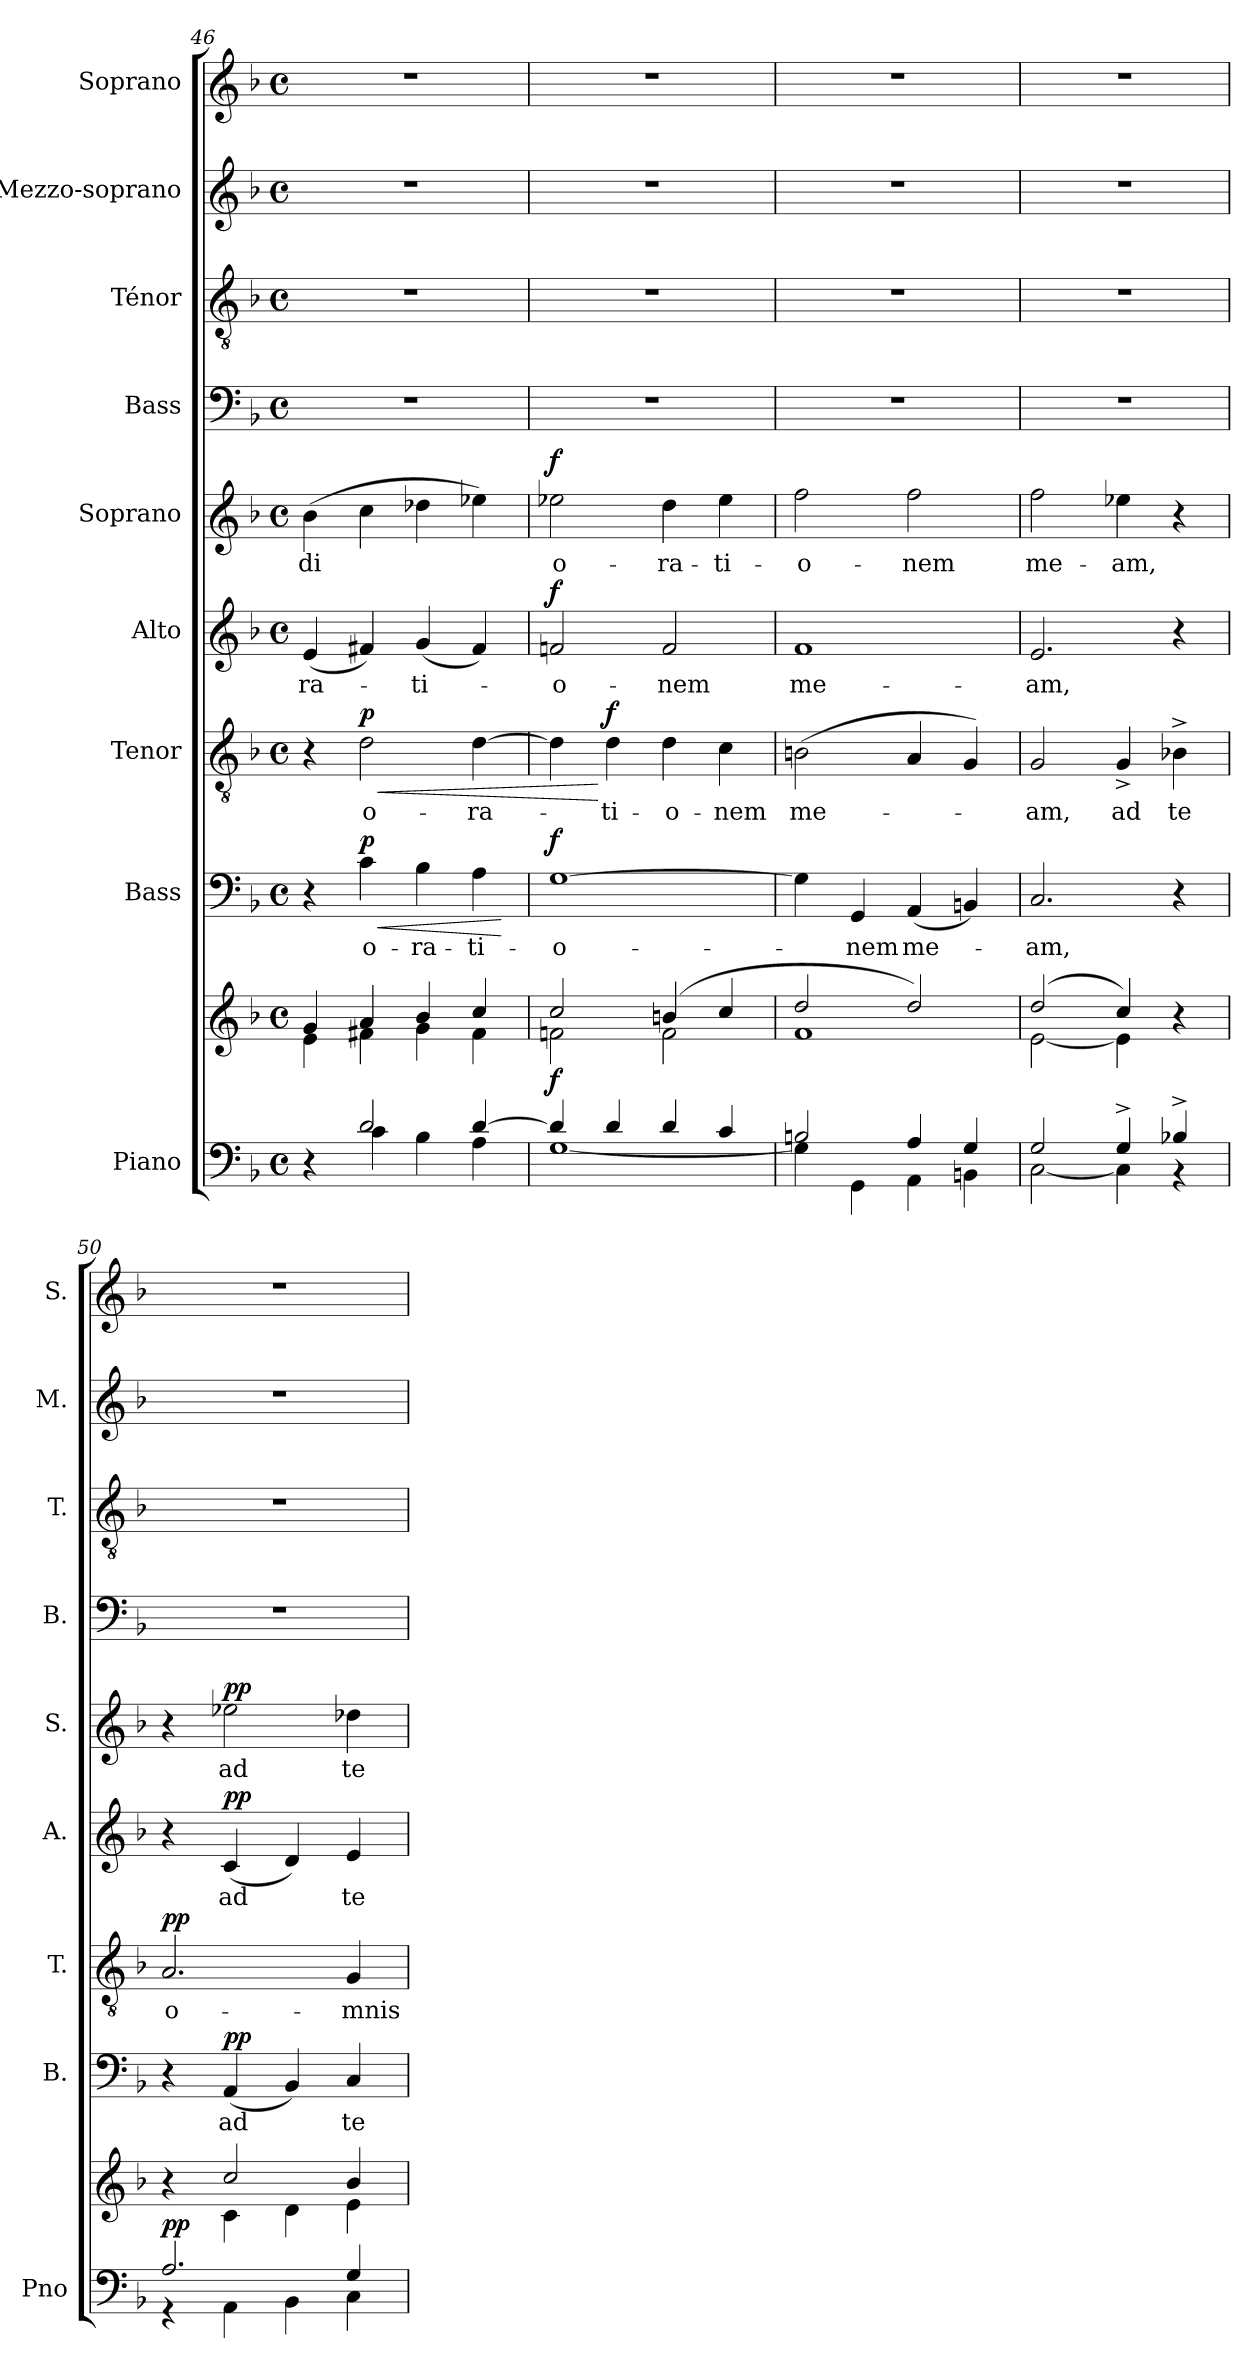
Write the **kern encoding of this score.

**kern	**kern	**dynam	**kern	**text	**dynam	**kern	**text	**dynam	**kern	**text	**dynam	**kern	**text	**dynam	**kern	**kern	**kern	**kern
*part9	*part9	*part9	*part8	*part8	*part8	*part7	*part7	*part7	*part6	*part6	*part6	*part5	*part5	*part5	*part4	*part3	*part2	*part1
*staff10	*staff9	*staff9/10	*staff8	*staff8	*staff8	*staff7	*staff7	*staff7	*staff6	*staff6	*staff6	*staff5	*staff5	*staff5	*staff4	*staff3	*staff2	*staff1
*I"Piano	*	*	*I"Bass	*	*	*I"Tenor	*	*	*I"Alto	*	*	*I"Soprano	*	*	*I"Bass	*I"Ténor	*I"Mezzo-soprano	*I"Soprano
*I'Pno	*	*	*I'B.	*	*	*I'T.	*	*	*I'A.	*	*	*I'S.	*	*	*I'B.	*I'T.	*I'M.	*I'S.
*clefF4	*clefG2	*	*clefF4	*	*	*clefGv2	*	*	*clefG2	*	*	*clefG2	*	*	*clefF4	*clefGv2	*clefG2	*clefG2
*	*	*	*	*	*	*	*	*	*	*	*	*ITrd2c3	*	*	*	*	*	*
*k[b-]	*k[b-]	*	*k[b-]	*	*	*k[b-]	*	*	*k[b-]	*	*	*k[f#c#]	*	*	*k[b-]	*k[b-]	*k[b-]	*k[b-]
*M4/4	*M4/4	*	*M4/4	*	*	*M4/4	*	*	*M4/4	*	*	*M4/4	*	*	*M4/4	*M4/4	*M4/4	*M4/4
*met(c)	*met(c)	*	*met(c)	*	*	*met(c)	*	*	*met(c)	*	*	*met(c)	*	*	*met(c)	*met(c)	*met(c)	*met(c)
=46	=46	=46	=46	=46	=46	=46	=46	=46	=46	=46	=46	=46	=46	=46	=46	=46	=46	=46
*^	*^	*	*	*	*	*	*	*	*	*	*	*	*	*	*	*	*	*
!	!	!	!	!	!	!	!	!	!	!	!	!LO:LY:b	!	!	!LO:LY:b	!	!	!	!	!
4r	4ryy	4g/	4e\	.	4r	.	.	4r	.	.	(4e/	-ra-	.	(4gi\	-di	.	1r	1r	1r	1r
!	!	!	!	!	!	!LO:LY:b	!LO:HP:b	!	!LO:LY:b	!LO:HP:b	!	!	!	!	!	!	!	!	!	!
!	!	!	!	!	!	!	!LO:DY:n=1:a	!	!	!LO:DY:n=1:a	!	!	!	!	!	!	!	!	!	!
2d/	4c\	4a/	4f#X\	.	4c\	o-	< p	2d\	o-	< p	4f#X/)	.	.	4ai\	.	.	.	.	.	.
!	!	!	!	!	!	!LO:LY:b	!	!	!	!	!	!LO:LY:b	!	!	!	!	!	!	!	!
.	4B-\	4b-/	4g\	.	4B-\	-ra-	.	.	.	.	(4g/	-ti-	.	4b-Xi\	.	.	.	.	.	.
!	!	!	!	!	!	!LO:LY:b	!	!	!LO:LY:b	!	!	!	!	!	!	!	!	!	!	!
[4d/	4A\	4cc/	4f#\	.	4A\	-ti-	.	[4d\	-ra-	.	4f#/)	.	.	4ccni\)	.	.	.	.	.	.
*v	*v	*	*	*	*	*	*	*	*	*	*	*	*	*	*	*	*	*	*	*
*	*v	*v	*	*	*	*	*	*	*	*	*	*	*	*	*	*	*	*	*
.	.	.	.	.	[	.	.	.	.	.	.	.	.	.	.	.	.	.
=47	=47	=47	=47	=47	=47	=47	=47	=47	=47	=47	=47	=47	=47	=47	=47	=47	=47	=47
*^	*^	*	*	*	*	*	*	*	*	*	*	*	*	*	*	*	*	*
!	!	!	!	!LO:DY:b	!	!LO:LY:b	!LO:DY:a	!	!	!	!	!LO:LY:b	!LO:DY:a	!	!LO:LY:b	!LO:DY:a	!	!	!	!
4d/]	[1G	2cc/	2fn\	f	[1G	-o-	f	4d\]	.	.	2fn/	-o-	f	2ccni\	o-	f	1r	1r	1r	1r
!	!	!	!	!	!	!	!	!	!LO:LY:b	!LO:DY:n=1:a	!	!	!	!	!	!	!	!	!	!
4d/	.	.	.	.	.	.	.	4d\	-ti-	[ f	.	.	.	.	.	.	.	.	.	.
!	!	!	!	!	!	!	!	!	!LO:LY:b	!	!	!LO:LY:b	!	!	!LO:LY:b	!	!	!	!	!
4d/	.	(4bn/	2f\	.	.	.	.	4d\	-o-	.	2f/	-nem	.	4bi\	-ra-	.	.	.	.	.
!	!	!	!	!	!	!	!	!	!LO:LY:b	!	!	!	!	!	!LO:LY:b	!	!	!	!	!
4c/	.	4cc/	.	.	.	.	.	4c\	-nem	.	.	.	.	4cci\	-ti-	.	.	.	.	.
=48	=48	=48	=48	=48	=48	=48	=48	=48	=48	=48	=48	=48	=48	=48	=48	=48	=48	=48	=48	=48
!	!	!	!	!	!	!	!	!	!LO:LY:b	!	!	!LO:LY:b	!	!	!LO:LY:b	!	!	!	!	!
2Bn/	4G\]	2dd/	1f	.	4G\]	.	.	(2Bn\	me-	.	1f	me-	.	2ddi\	-o-	.	1r	1r	1r	1r
!	!	!	!	!	!	!LO:LY:b	!	!	!	!	!	!	!	!	!	!	!	!	!	!
.	4GG\	.	.	.	4GG/	-nem	.	.	.	.	.	.	.	.	.	.	.	.	.	.
!	!	!	!	!	!	!LO:LY:b	!	!	!	!	!	!	!	!	!LO:LY:b	!	!	!	!	!
4A/	4AA\	2dd/)	.	.	(4AA/	me-	.	4A/	.	.	.	.	.	2ddi\	-nem	.	.	.	.	.
4G/	4BBn\	.	.	.	4BBn/)	.	.	4G/)	.	.	.	.	.	.	.	.	.	.	.	.
!!LO:LB:g=z
=49	=49	=49	=49	=49	=49	=49	=49	=49	=49	=49	=49	=49	=49	=49	=49	=49	=49	=49	=49	=49
!	!	!	!	!	!	!LO:LY:b	!	!	!LO:LY:b	!	!	!LO:LY:b	!	!	!LO:LY:b	!	!	!	!	!
2G/	[2C\	(2dd/	[2e\	.	2.C/	-am,	.	2G/	-am,	.	2.e/	-am,	.	2ddi\	me-	.	1r	1r	1r	1r
!	!	!	!	!	!	!	!	!	!LO:LY:b	!	!	!	!	!	!LO:LY:b	!	!	!	!	!
4G^/	4C\]	4cc/)	4e\]	.	.	.	.	4G^/	ad	.	.	.	.	4ccni\	-am,	.	.	.	.	.
!	!	!	!	!	!	!	!	!	!LO:LY:b	!	!	!	!	!	!	!	!	!	!	!
4B-X^/	4r	4r	4ryy	.	4r	.	.	4B-X^\	te	.	4r	.	.	4r	.	.	.	.	.	.
=50	=50	=50	=50	=50	=50	=50	=50	=50	=50	=50	=50	=50	=50	=50	=50	=50	=50	=50	=50	=50
!	!	!	!	!LO:DY:a=2	!	!	!	!	!LO:LY:b	!LO:DY:a	!	!	!	!	!	!	!	!	!	!
2.A/	4r	4r	4ryy	pp	4r	.	.	2.A/	o-	pp	4r	.	.	4r	.	.	1r	1r	1r	1r
!	!	!	!	!	!	!LO:LY:b	!LO:DY:a	!	!	!	!	!LO:LY:b	!LO:DY:a	!	!LO:LY:b	!LO:DY:a	!	!	!	!
.	4AA\	2cc/	4c\	.	(4AA/	ad	pp	.	.	.	(4c/	ad	pp	2ccni\	ad	pp	.	.	.	.
.	4BB-\	.	4d\	.	4BB-/)	.	.	.	.	.	4d/)	.	.	.	.	.	.	.	.	.
!	!	!	!	!	!	!LO:LY:b	!	!	!LO:LY:b	!	!	!LO:LY:b	!	!	!LO:LY:b	!	!	!	!	!
4G/	4C\	4b-/	4e\	.	4C/	te	.	4G/	-mnis	.	4e/	te	.	4b-Xi\	te	.	.	.	.	.
*v	*v	*	*	*	*	*	*	*	*	*	*	*	*	*	*	*	*	*	*	*
*	*v	*v	*	*	*	*	*	*	*	*	*	*	*	*	*	*	*	*	*
=	=	=	=	=	=	=	=	=	=	=	=	=	=	=	=	=	=	=
*-	*-	*-	*-	*-	*-	*-	*-	*-	*-	*-	*-	*-	*-	*-	*-	*-	*-	*-
